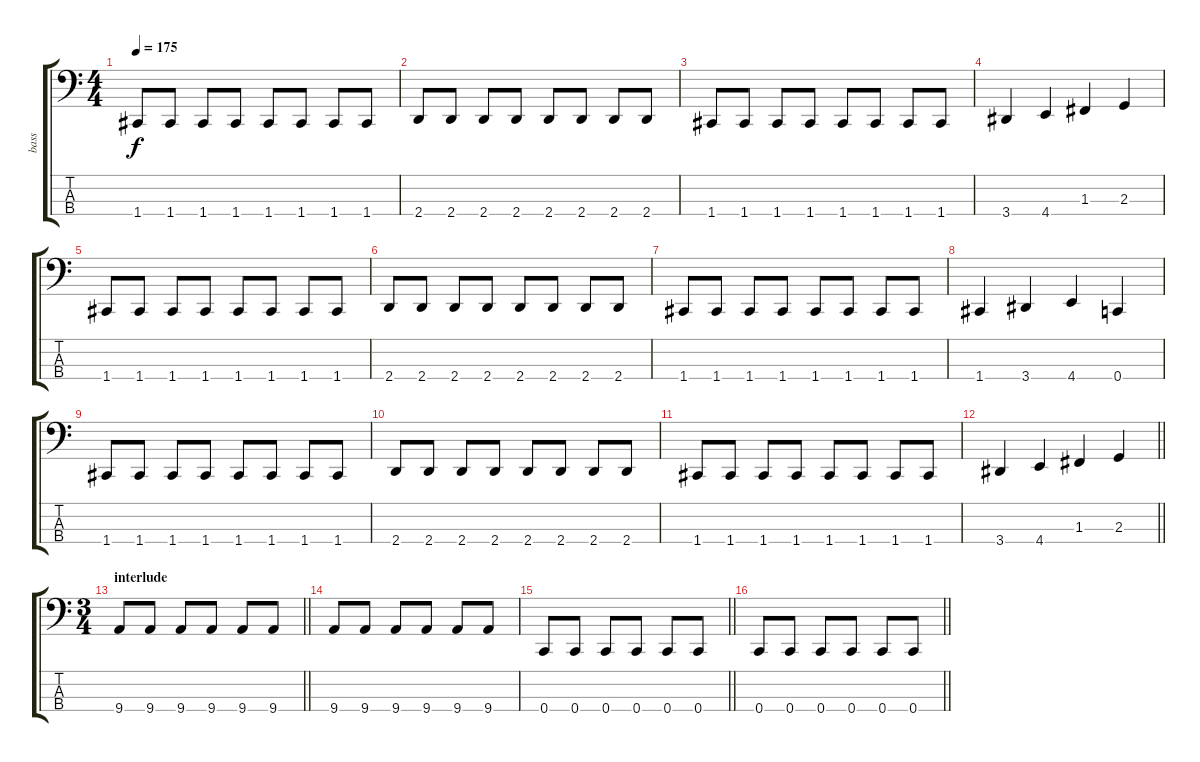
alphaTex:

\track ("bass" "bass") {instrument electricbassfinger}
\staff {score tabs}
\tuning (Eb2 Bb1 F1 C1) {hide}
\ts (4 4)
\tempo 175
\clef f4
\ks c
1.4.8{dy f} 1.4.8 1.4.8 1.4.8 1.4.8 1.4.8 1.4.8 1.4.8 |
2.4.8 2.4.8 2.4.8 2.4.8 2.4.8 2.4.8 2.4.8 2.4.8 |
1.4.8 1.4.8 1.4.8 1.4.8 1.4.8 1.4.8 1.4.8 1.4.8 |
3.4.4 4.4.4 1.3.4 2.3.4 |
1.4.8 1.4.8 1.4.8 1.4.8 1.4.8 1.4.8 1.4.8 1.4.8 |
2.4.8 2.4.8 2.4.8 2.4.8 2.4.8 2.4.8 2.4.8 2.4.8 |
1.4.8 1.4.8 1.4.8 1.4.8 1.4.8 1.4.8 1.4.8 1.4.8 |
1.4.4 3.4.4 4.4.4 0.4.4 |
1.4.8 1.4.8 1.4.8 1.4.8 1.4.8 1.4.8 1.4.8 1.4.8 |
2.4.8 2.4.8 2.4.8 2.4.8 2.4.8 2.4.8 2.4.8 2.4.8 |
1.4.8 1.4.8 1.4.8 1.4.8 1.4.8 1.4.8 1.4.8 1.4.8 |
\barLineRight lightlight
3.4.4 4.4.4 1.3.4 2.3.4 |
\ts (3 4)
\section ("" "interlude")
\barLineRight lightlight
9.4.8 9.4.8 9.4.8 9.4.8 9.4.8 9.4.8 |
9.4.8 9.4.8 9.4.8 9.4.8 9.4.8 9.4.8 |
\barLineRight lightlight
0.4.8 0.4.8 0.4.8 0.4.8 0.4.8 0.4.8 |
\barLineRight lightlight
0.4.8 0.4.8 0.4.8 0.4.8 0.4.8 0.4.8
